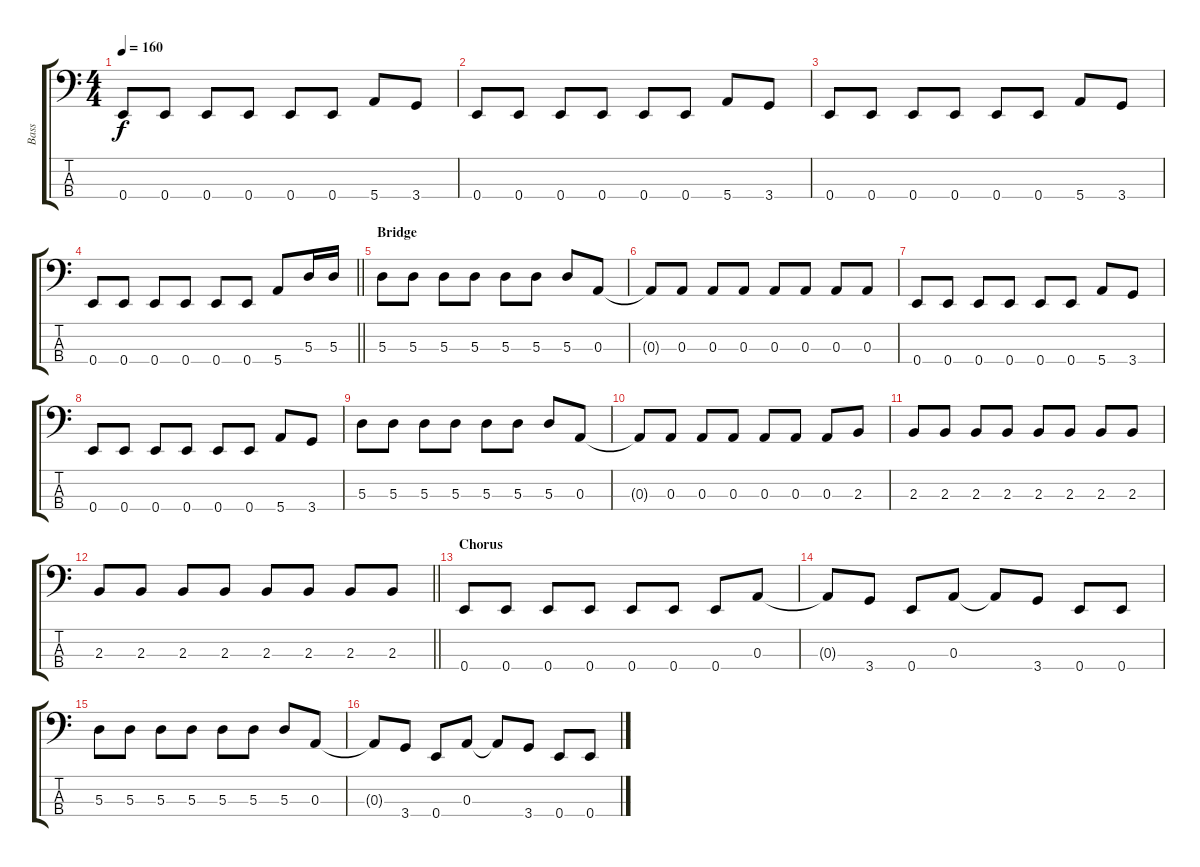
\track ("Bass" "Bass") {instrument electricbassfinger}
\staff {score tabs}
\tuning (G2 D2 A1 E1) {hide}
\ts (4 4)
\tempo 160
\clef f4
\ks c
0.4.8{dy f} 0.4.8 0.4.8 0.4.8 0.4.8 0.4.8 5.4.8 3.4.8 |
0.4.8 0.4.8 0.4.8 0.4.8 0.4.8 0.4.8 5.4.8 3.4.8 |
0.4.8 0.4.8 0.4.8 0.4.8 0.4.8 0.4.8 5.4.8 3.4.8 |
\barLineRight lightlight
0.4.8 0.4.8 0.4.8 0.4.8 0.4.8 0.4.8 5.4.8 5.3.16 5.3.16 |
\section ("" "Bridge")
5.3.8 5.3.8 5.3.8 5.3.8 5.3.8 5.3.8 5.3.8 0.3.8 |
0.3{t}.8 0.3.8 0.3.8 0.3.8 0.3.8 0.3.8 0.3.8 0.3.8 |
0.4.8 0.4.8 0.4.8 0.4.8 0.4.8 0.4.8 5.4.8 3.4.8 |
0.4.8 0.4.8 0.4.8 0.4.8 0.4.8 0.4.8 5.4.8 3.4.8 |
5.3.8 5.3.8 5.3.8 5.3.8 5.3.8 5.3.8 5.3.8 0.3.8 |
0.3{t}.8 0.3.8 0.3.8 0.3.8 0.3.8 0.3.8 0.3.8 2.3.8 |
2.3.8 2.3.8 2.3.8 2.3.8 2.3.8 2.3.8 2.3.8 2.3.8 |
\barLineRight lightlight
2.3.8 2.3.8 2.3.8 2.3.8 2.3.8 2.3.8 2.3.8 2.3.8 |
\section ("" "Chorus")
0.4.8 0.4.8 0.4.8 0.4.8 0.4.8 0.4.8 0.4.8 0.3.8 |
0.3{t}.8 3.4.8 0.4.8 0.3.8 0.3{t}.8 3.4.8 0.4.8 0.4.8 |
5.3.8 5.3.8 5.3.8 5.3.8 5.3.8 5.3.8 5.3.8 0.3.8 |
0.3{t}.8 3.4.8 0.4.8 0.3.8 0.3{t}.8 3.4.8 0.4.8 0.4.8
